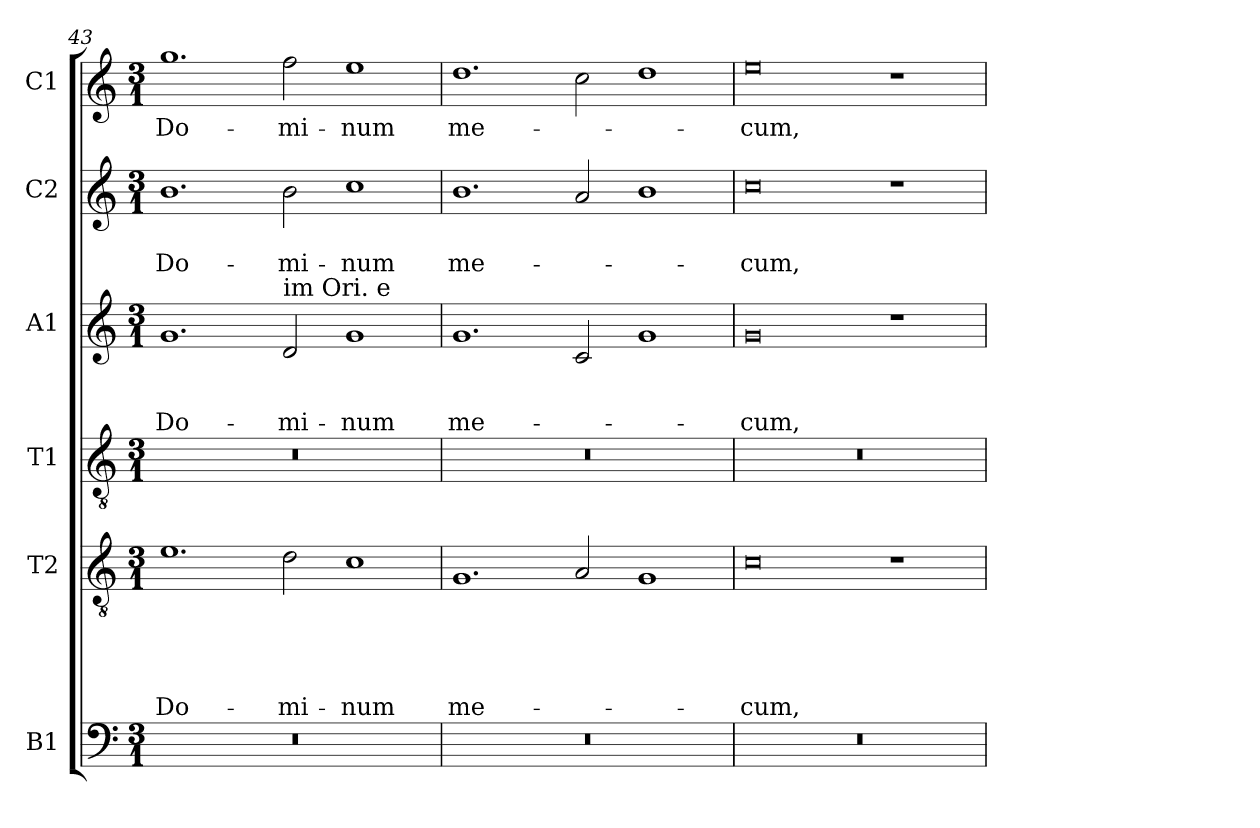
**kern	**kern	**text	**text	**text	**text	**text	**kern	**kern	**text	**text	**text	**kern	**text	**text	**kern	**text
*part6	*part5	*part5	*part5	*part5	*part5	*part5	*part4	*part3	*part3	*part3	*part3	*part2	*part2	*part2	*part1	*part1
*staff6	*staff5	*staff5	*staff5	*staff5	*staff5	*staff5	*staff4	*staff3	*staff3	*staff3	*staff3	*staff2	*staff2	*staff2	*staff1	*staff1
*I"B1	*I"T2	*	*	*	*	*	*I"T1	*I"A1	*	*	*	*I"C2	*	*	*I"C1	*
*clefF4	*clefGv2	*	*	*	*	*	*clefGv2	*clefG2	*	*	*	*clefG2	*	*	*clefG2	*
*k[]	*k[]	*	*	*	*	*	*k[]	*k[]	*	*	*	*k[]	*	*	*k[]	*
*C:	*C:	*	*	*	*	*	*C:	*C:	*	*	*	*C:	*	*	*C:	*
*M3/1	*M3/1	*	*	*	*	*	*M3/1	*M3/1	*	*	*	*M3/1	*	*	*M3/1	*
=43	=43	=43	=43	=43	=43	=43	=43	=43	=43	=43	=43	=43	=43	=43	=43	=43
!	!	!	!	!	!	!LO:LY:b	!	!	!	!	!LO:LY:b	!	!	!LO:LY:b	!	!LO:LY:b
0.r	1.e	.	.	.	.	Do-	0.r	1.g	.	.	Do-	1.b	.	Do-	1.gg	Do-
!	!	!	!	!	!	!	!	!LO:TX:a:t=im Ori.  e	!	!	!	!	!	!	!	!
!	!	!	!	!	!	!LO:LY:b	!	!	!	!	!LO:LY:b	!	!	!LO:LY:b	!	!LO:LY:b
.	2d\	.	.	.	.	-mi-	.	2d/	.	.	-mi-	2b\	.	-mi-	2ff\	-mi-
!	!	!	!	!	!	!LO:LY:b	!	!	!	!	!LO:LY:b	!	!	!LO:LY:b	!	!LO:LY:b
.	1c	.	.	.	.	-num	.	1g	.	.	-num	1cc	.	-num	1ee	-num
=44	=44	=44	=44	=44	=44	=44	=44	=44	=44	=44	=44	=44	=44	=44	=44	=44
!	!	!	!	!	!	!LO:LY:b	!	!	!	!	!LO:LY:b	!	!	!LO:LY:b	!	!LO:LY:b
0.r	1.G	.	.	.	.	me-	0.r	1.g	.	.	me-	1.b	.	me-	1.dd	me-
.	2A/	.	.	.	.	.	.	2c/	.	.	.	2a/	.	.	2cc\	.
.	1G	.	.	.	.	.	.	1g	.	.	.	1b	.	.	1dd	.
=45	=45	=45	=45	=45	=45	=45	=45	=45	=45	=45	=45	=45	=45	=45	=45	=45
!	!	!	!	!	!	!LO:LY:b	!	!	!	!	!LO:LY:b	!	!	!LO:LY:b	!	!LO:LY:b
0.r	0c	.	.	.	.	-cum,	0.r	0g	.	.	-cum,	0cc	.	-cum,	0ee	-cum,
.	1r	.	.	.	.	.	.	1r	.	.	.	1r	.	.	1r	.
=	=	=	=	=	=	=	=	=	=	=	=	=	=	=	=	=
*-	*-	*-	*-	*-	*-	*-	*-	*-	*-	*-	*-	*-	*-	*-	*-	*-
